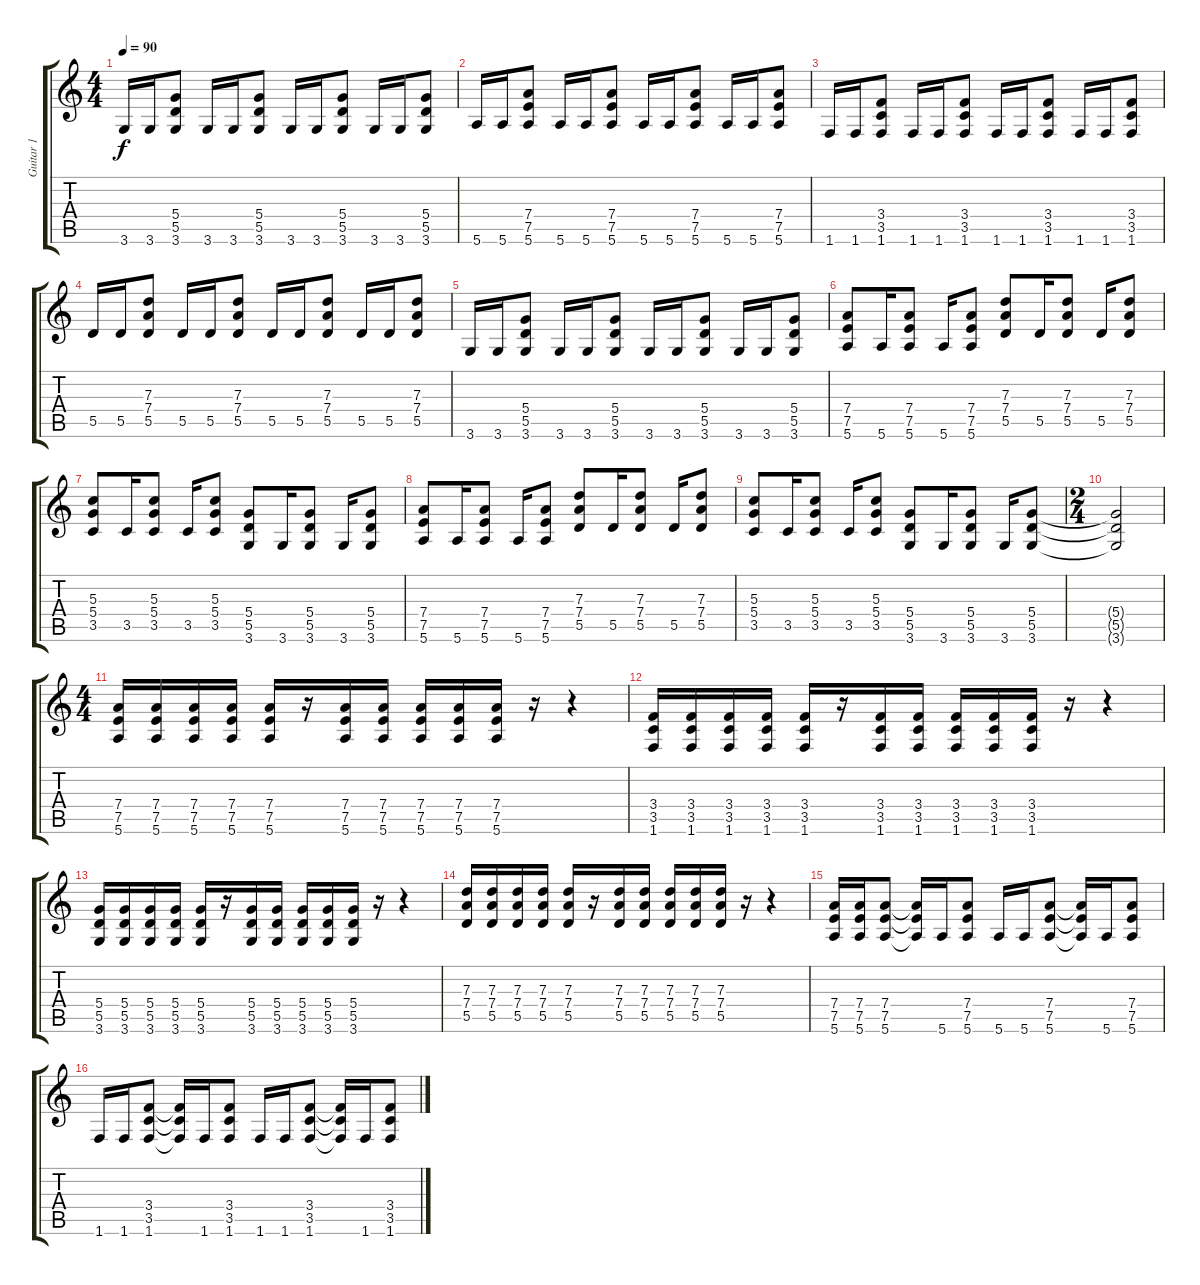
\track ("Guitar 1" "Guitar 1") {instrument acousticguitarnylon}
\staff {score tabs}
\tuning (E4 B3 G3 D3 A2 E2) {hide}
\ts (4 4)
\tempo 90
\clef g2
\ks c
3.6.16{dy f} 3.6.16 (5.4 5.5 3.6).8 3.6.16 3.6.16 (5.4 5.5 3.6).8 3.6.16 3.6.16 (5.4 5.5 3.6).8 3.6.16 3.6.16 (5.4 5.5 3.6).8 |
5.6.16 5.6.16 (7.4 7.5 5.6).8 5.6.16 5.6.16 (7.4 7.5 5.6).8 5.6.16 5.6.16 (7.4 7.5 5.6).8 5.6.16 5.6.16 (7.4 7.5 5.6).8 |
1.6.16 1.6.16 (3.4 3.5 1.6).8 1.6.16 1.6.16 (3.4 3.5 1.6).8 1.6.16 1.6.16 (3.4 3.5 1.6).8 1.6.16 1.6.16 (3.4 3.5 1.6).8 |
5.5.16 5.5.16 (7.3 7.4 5.5).8 5.5.16 5.5.16 (7.3 7.4 5.5).8 5.5.16 5.5.16 (7.3 7.4 5.5).8 5.5.16 5.5.16 (7.3 7.4 5.5).8 |
3.6.16 3.6.16 (5.4 5.5 3.6).8 3.6.16 3.6.16 (5.4 5.5 3.6).8 3.6.16 3.6.16 (5.4 5.5 3.6).8 3.6.16 3.6.16 (5.4 5.5 3.6).8 |
(7.4 7.5 5.6).8 5.6.16 (7.4 7.5 5.6).8 5.6.16 (7.4 7.5 5.6).8 (7.3 7.4 5.5).8 5.5.16 (7.3 7.4 5.5).8 5.5.16 (7.3 7.4 5.5).8 |
(5.3 5.4 3.5).8 3.5.16 (5.3 5.4 3.5).8 3.5.16 (5.3 5.4 3.5).8 (5.4 5.5 3.6).8 3.6.16 (5.4 5.5 3.6).8 3.6.16 (5.4 5.5 3.6).8 |
(7.4 7.5 5.6).8 5.6.16 (7.4 7.5 5.6).8 5.6.16 (7.4 7.5 5.6).8 (7.3 7.4 5.5).8 5.5.16 (7.3 7.4 5.5).8 5.5.16 (7.3 7.4 5.5).8 |
(5.3 5.4 3.5).8 3.5.16 (5.3 5.4 3.5).8 3.5.16 (5.3 5.4 3.5).8 (5.4 5.5 3.6).8 3.6.16 (5.4 5.5 3.6).8 3.6.16 (5.4 5.5 3.6).8 |
\ts (2 4)
(5.4{t} 5.5{t} 3.6{t}).2 |
\ts (4 4)
(7.4 7.5 5.6).16{balance 8 instrument distortionguitar} (7.4 7.5 5.6).16 (7.4 7.5 5.6).16 (7.4 7.5 5.6).16 (7.4 7.5 5.6).16 r.16 (7.4 7.5 5.6).16 (7.4 7.5 5.6).16 (7.4 7.5 5.6).16 (7.4 7.5 5.6).16 (7.4 7.5 5.6).16 r.16 r.4 |
(3.4 3.5 1.6).16 (3.4 3.5 1.6).16 (3.4 3.5 1.6).16 (3.4 3.5 1.6).16 (3.4 3.5 1.6).16 r.16 (3.4 3.5 1.6).16 (3.4 3.5 1.6).16 (3.4 3.5 1.6).16 (3.4 3.5 1.6).16 (3.4 3.5 1.6).16 r.16 r.4 |
(5.4 5.5 3.6).16 (5.4 5.5 3.6).16 (5.4 5.5 3.6).16 (5.4 5.5 3.6).16 (5.4 5.5 3.6).16 r.16 (5.4 5.5 3.6).16 (5.4 5.5 3.6).16 (5.4 5.5 3.6).16 (5.4 5.5 3.6).16 (5.4 5.5 3.6).16 r.16 r.4 |
(7.3 7.4 5.5).16 (7.3 7.4 5.5).16 (7.3 7.4 5.5).16 (7.3 7.4 5.5).16 (7.3 7.4 5.5).16 r.16 (7.3 7.4 5.5).16 (7.3 7.4 5.5).16 (7.3 7.4 5.5).16 (7.3 7.4 5.5).16 (7.3 7.4 5.5).16 r.16 r.4 |
(7.4 7.5 5.6).16 (7.4 7.5 5.6).16 (7.4 7.5 5.6).8 (7.4{t} 7.5{t} 5.6{t}).16 5.6.16 (7.4 7.5 5.6).8 5.6.16 5.6.16 (7.4 7.5 5.6).8 (7.4{t} 7.5{t} 5.6{t}).16 5.6.16 (7.4 7.5 5.6).8 |
1.6.16 1.6.16 (3.4 3.5 1.6).8 (3.4{t} 3.5{t} 1.6{t}).16 1.6.16 (3.4 3.5 1.6).8 1.6.16 1.6.16 (3.4 3.5 1.6).8 (3.4{t} 3.5{t} 1.6{t}).16 1.6.16 (3.4 3.5 1.6).8
